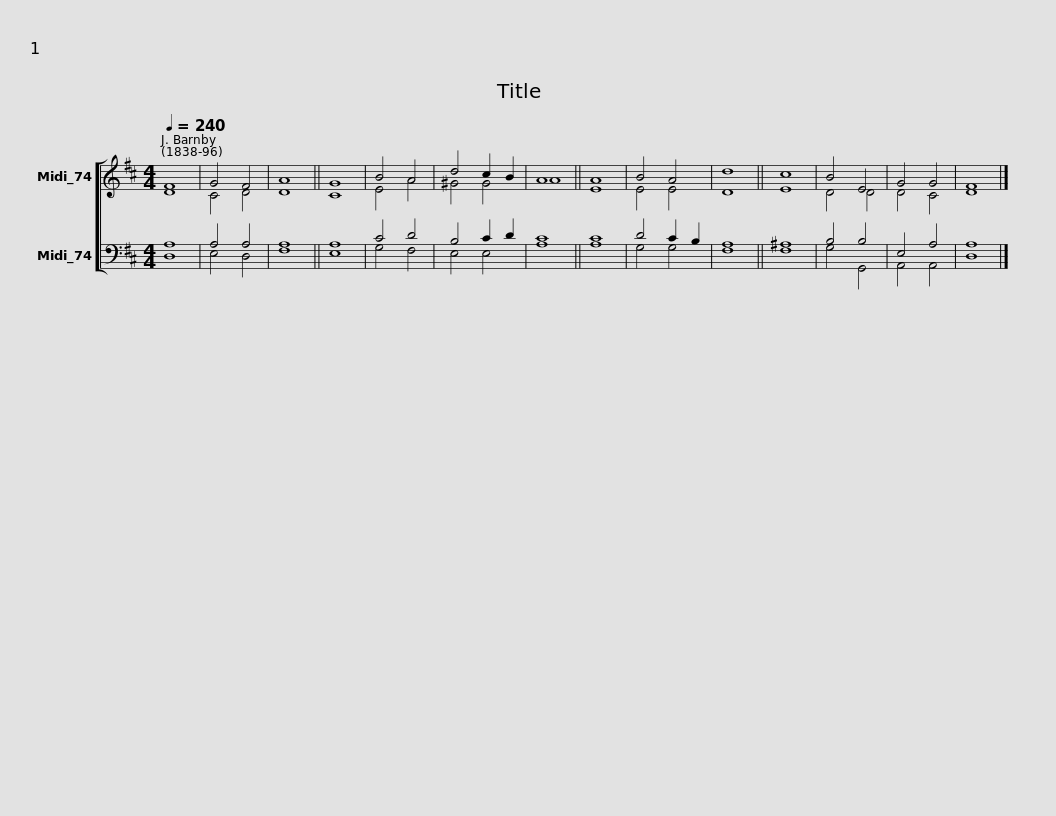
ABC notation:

X:1
%%score [ ( 1 2 ) ( 3 4 ) ]
L:1/8
Q:1/4=240
M:4/4
I:linebreak $
K:D
V:1 treble
V:2 treble
V:3 bass
V:4 bass
V:1
 F8 | G4 F4 | A8 || G8 | B4 A4 | %5
 d4 c2 B2 | A8 || A8 | B4 A4 | d8 || %10
 c8 | B4 E4 | G4 G4 | F8 |] %14
V:2
 D8 | C4 D4 | D8 || C8 | E4 A4 | %5
 ^G4 G4 | A8 || E8 | E4 E4 | D8 || %10
 E8 | D4 D4 | D4 C4 | D8 |] %14
V:3
 A,8 | A,4 A,4 | A,8 || A,8 | C4 D4 | %5
 B,4 C2 D2 | C8 || C8 | D4 C2 B,2 | A,8 || %10
 ^A,8 | B,4 B,4 | E,4 A,4 | A,8 |] %14
V:4
 D,8 | E,4 D,4 | F,8 || E,8 | G,4 F,4 | %5
 E,4 E,4 | A,8 || A,8 | G,4 G,4 | F,8 || %10
 F,8 | G,4 G,,4 | A,,4 A,,4 | D,8 |] %14
